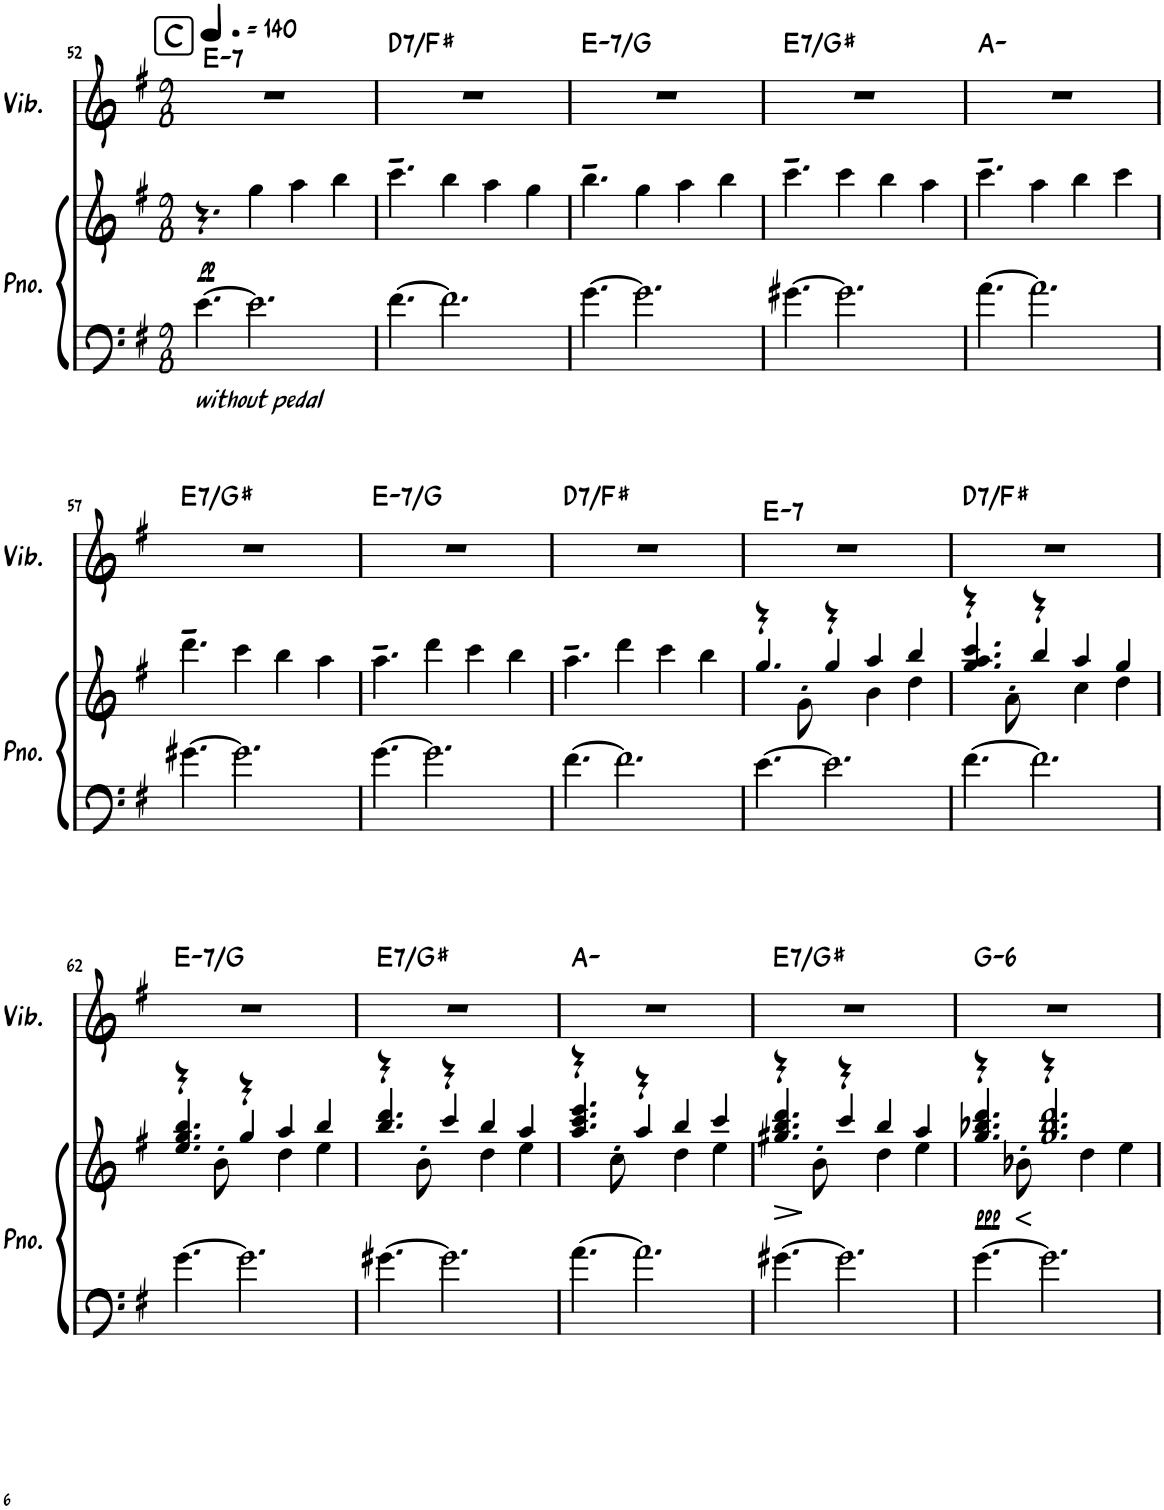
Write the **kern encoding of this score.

**kern	**kern	**dynam	**harte	**kern	**harte
*part2	*part2	*part2	*part2	*part1	*part1
*staff3	*staff2	*staff2/3	*	*staff1	*
*I"Piano	*	*	*	*I"Vibraphone	*
*I'Pno.	*	*	*	*I'Vib.	*
!!LO:PB:g=z
*clefF4	*clefG2	*	*	*clefG2	*
*k[f#]	*k[f#]	*	*	*k[f#]	*
*M9/8	*M9/8	*	*	*M9/8	*
*MM210	*MM210	*	*	*MM210	*
!!LO:REH:place=s1:a:B:rj:fs=14:t=C
=52	=52	=52	=52	=52	=52
!LO:TX:b:i:t=without pedal	!	!	!LO:H:kt=7	!	!LO:H:kt=7
[4.e\	4.r	.	E:min7	8%9r	E:min7
2.e\]	4gg\	.	.	.	.
.	4aa\	.	.	.	.
.	4bb\	.	.	.	.
=53	=53	=53	=53	=53	=53
!	!	!	!LO:H:kt=7	!	!LO:H:kt=7
[4.f#\	4.ccc~\	.	D:7/3	8%9r	D:7/3
2.f#\]	4bb\	.	.	.	.
.	4aa\	.	.	.	.
.	4gg\	.	.	.	.
=54	=54	=54	=54	=54	=54
!	!	!	!LO:H:kt=7	!	!LO:H:kt=7
[4.g\	4.bb~\	.	E:min7/b3	8%9r	E:min7/b3
2.g\]	4gg\	.	.	.	.
.	4aa\	.	.	.	.
.	4bb\	.	.	.	.
=55	=55	=55	=55	=55	=55
!	!	!	!LO:H:kt=7	!	!LO:H:kt=7
[4.g#X\	4.ccc~\	.	E:7/3	8%9r	E:7/3
2.g#\]	4ccc\	.	.	.	.
.	4bb\	.	.	.	.
.	4aa\	.	.	.	.
=56	=56	=56	=56	=56	=56
[4.a\	4.ccc~\	.	A:min	8%9r	A:min
2.a\]	4aa\	.	.	.	.
.	4bb\	.	.	.	.
.	4ccc\	.	.	.	.
!!LO:LB:g=z
=57	=57	=57	=57	=57	=57
!	!	!	!LO:H:kt=7	!	!LO:H:kt=7
[4.g#X\	4.ddd~\	.	E:7/3	8%9r	E:7/3
2.g#\]	4ccc\	.	.	.	.
.	4bb\	.	.	.	.
.	4aa\	.	.	.	.
=58	=58	=58	=58	=58	=58
!	!	!	!LO:H:kt=7	!	!LO:H:kt=7
[4.g\	4.aa~\	.	E:min7/b3	8%9r	E:min7/b3
2.g\]	4ddd\	.	.	.	.
.	4ccc\	.	.	.	.
.	4bb\	.	.	.	.
=59	=59	=59	=59	=59	=59
!	!	!	!LO:H:kt=7	!	!LO:H:kt=7
[4.f#\	4.aa~\	.	D:7/3	8%9r	D:7/3
2.f#\]	4ddd\	.	.	.	.
.	4ccc\	.	.	.	.
.	4bb\	.	.	.	.
=60	=60	=60	=60	=60	=60
*	*^	*	*	*	*
!	!	!	!	!LO:H:kt=7	!	!LO:H:kt=7
[4.e\	4r	4.gg/	.	E:min7	8%9r	E:min7
.	8g'>\	.	.	.	.	.
2.e\]	4r	4gg/	.	.	.	.
.	4b\	4aa/	.	.	.	.
.	4dd\	4bb/	.	.	.	.
=61	=61	=61	=61	=61	=61	=61
!	!	!	!	!LO:H:kt=7	!	!LO:H:kt=7
[4.f#\	4r	4.gg/ 4.aa/ 4.ccc/	.	D:7/3	8%9r	D:7/3
.	8a'>\	.	.	.	.	.
2.f#\]	4r	4bb/	.	.	.	.
.	4cc\	4aa/	.	.	.	.
.	4dd\	4gg/	.	.	.	.
!!LO:LB:g=z
=62	=62	=62	=62	=62	=62	=62
!	!	!	!	!LO:H:kt=7	!	!LO:H:kt=7
[4.g\	4r	4.ee/ 4.gg/ 4.bb/	.	E:min7/b3	8%9r	E:min7/b3
.	8b'>\	.	.	.	.	.
2.g\]	4r	4gg/	.	.	.	.
.	4dd\	4aa/	.	.	.	.
.	4ee\	4bb/	.	.	.	.
=63	=63	=63	=63	=63	=63	=63
!	!	!	!	!LO:H:kt=7	!	!LO:H:kt=7
[4.g#X\	4r	4.bb/ 4.ddd/	.	E:7/3	8%9r	E:7/3
.	8b'>\	.	.	.	.	.
2.g#\]	4r	4ccc/	.	.	.	.
.	4dd\	4bb/	.	.	.	.
.	4ee\	4aa/	.	.	.	.
=64	=64	=64	=64	=64	=64	=64
[4.a\	4r	4.aa/ 4.ccc/ 4.eee/	.	A:min	8%9r	A:min
.	8cc'>\	.	.	.	.	.
2.a\]	4r	4aa/	.	.	.	.
.	4dd\	4bb/	.	.	.	.
.	4ee\	4ccc/	.	.	.	.
=65	=65	=65	=65	=65	=65	=65
!	!	!	!LO:HP:b	!LO:H:kt=7	!	!LO:H:kt=7
[4.g#X\	4r	4.gg#X/ 4.bb/ 4.ddd/	>	E:7/3	8%9r	E:7/3
.	8b'>\	.	]	.	.	.
2.g#\]	4r	4ccc/	.	.	.	.
.	4dd\	4bb/	.	.	.	.
.	4ee\	4aa/	.	.	.	.
=66	=66	=66	=66	=66	=66	=66
!	!	!	!	!LO:H:kt=6	!	!LO:H:kt=6
[4.g\	4r	4.gg/ 4.bb-X/ 4.ddd/	.	G:min6	8%9r	G:min6
!	!	!	!LO:HP:b	!	!	!
.	8b-X'>\	.	<	.	.	.
2.g\]	4r	2.gg/ 2.bb-/ 2.ddd/	[	.	.	.
.	4dd\	.	.	.	.	.
.	4ee\	.	.	.	.	.
*	*v	*v	*	*	*	*
=	=	=	=	=	=
*-	*-	*-	*-	*-	*-
